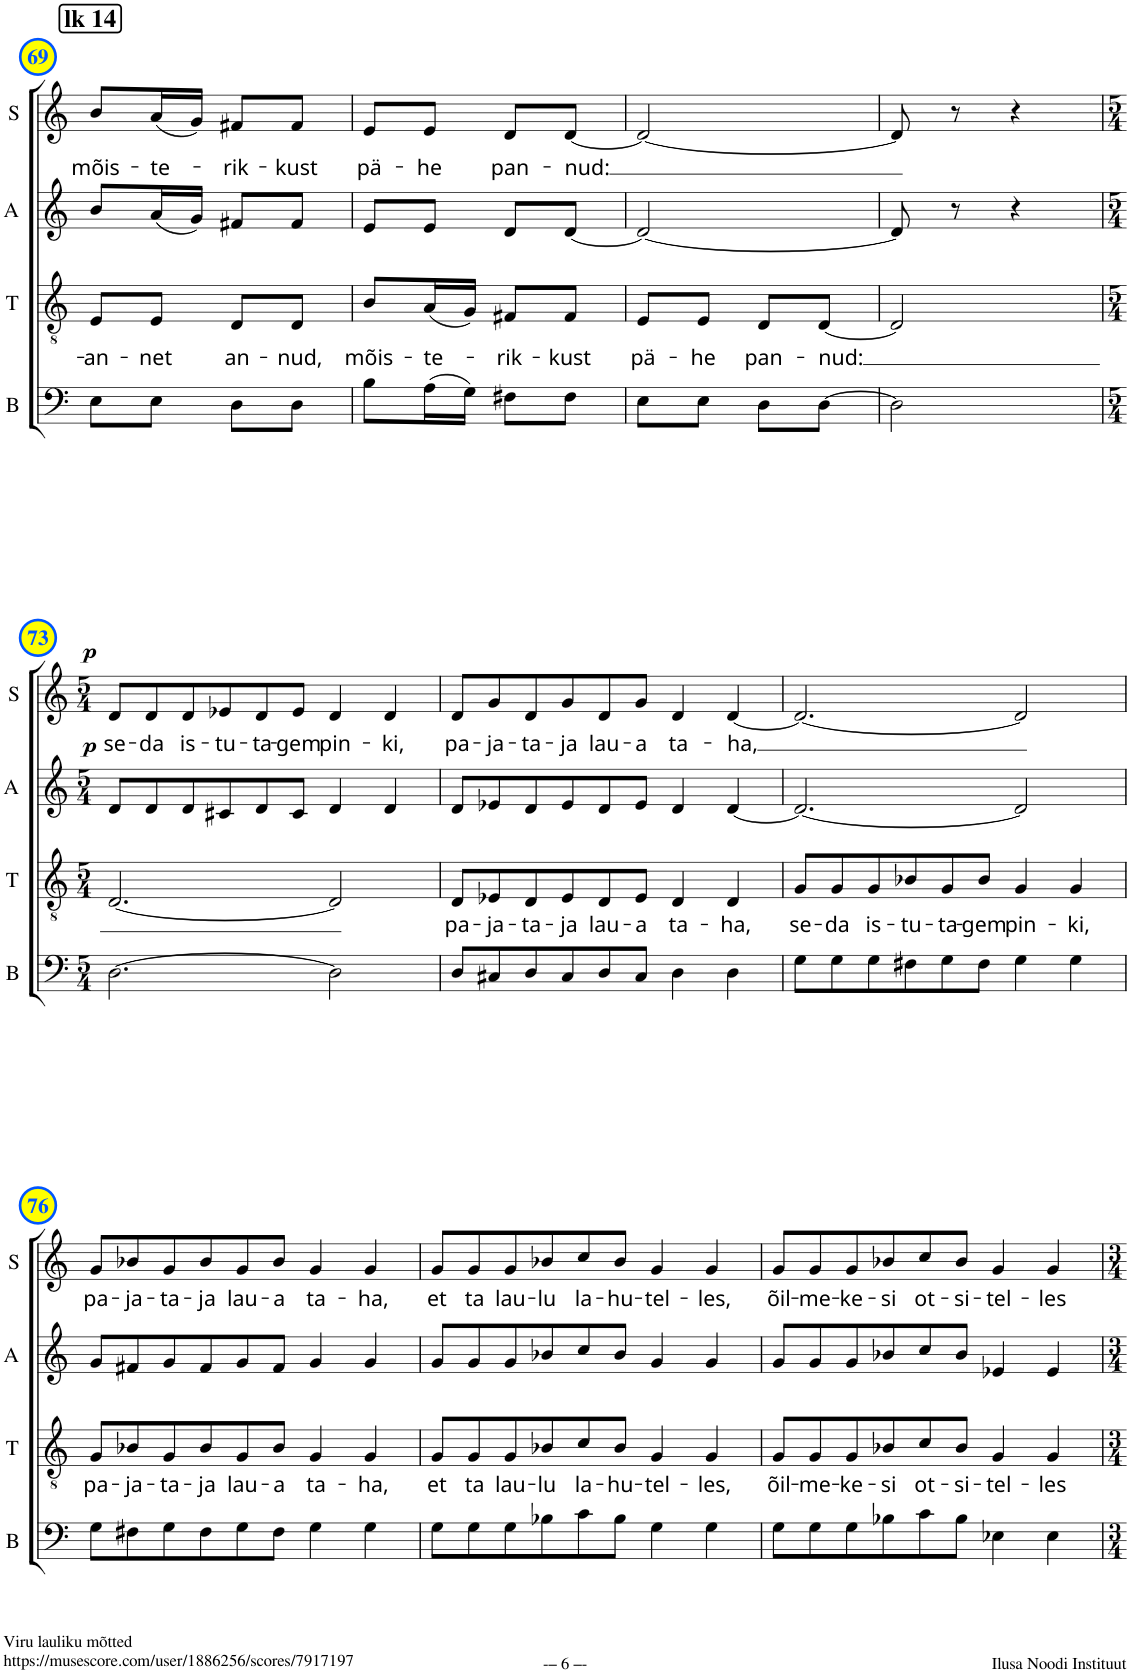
**kern	**text	**kern	**text	**kern	**text	**dynam	**kern	**text	**dynam
*part4	*part4	*part3	*part3	*part2	*part2	*part2	*part1	*part1	*part1
*staff4	*staff4	*staff3	*staff3	*staff2	*staff2	*staff2	*staff1	*staff1	*staff1
*I"B	*	*I"T	*	*I"A	*	*	*I"S	*	*
*I'B	*	*I'T	*	*I'A	*	*	*I'S	*	*
!!LO:PB:g=z
*clefF4	*	*clefGv2	*	*clefG2	*	*	*clefG2	*	*
*	*	*	*	*Trd1c2	*	*	*	*	*
*k[]	*	*k[]	*	*k[]	*	*	*k[]	*	*
*M2/4	*	*M2/4	*	*M2/4	*	*	*M2/4	*	*
!!LO:REH:place=s1:a:B:cj:fs=14:t=lk 14
=69	=69	=69	=69	=69	=69	=69	=69	=69	=69
!	!LO:LY:b	!	!LO:LY:b	!	!LO:LY:b	!	!	!LO:LY:b	!
8E\L	-an-	8E/L	-an-	8b/L	mõis-	.	8b/L	mõis-	.
!	!LO:LY:b	!	!LO:LY:b	!	!LO:LY:b	!	!	!LO:LY:b	!
8E\J	-net	8E/J	-net	(16a/L	-te-	.	(16a/L	-te-	.
.	.	.	.	16g/JJ)	.	.	16g/JJ)	.	.
!	!LO:LY:b	!	!LO:LY:b	!	!LO:LY:b	!	!	!LO:LY:b	!
8D\L	an-	8D/L	an-	8f#X/L	-rik-	.	8f#X/L	-rik-	.
!	!LO:LY:b	!	!LO:LY:b	!	!LO:LY:b	!	!	!LO:LY:b	!
8D\J	-nud,	8D/J	-nud,	8f#/J	-kust	.	8f#/J	-kust	.
=70	=70	=70	=70	=70	=70	=70	=70	=70	=70
!	!LO:LY:b	!	!LO:LY:b	!	!LO:LY:b	!	!	!LO:LY:b	!
8B\L	mõis-	8B/L	mõis-	8e/L	pä-	.	8e/L	pä-	.
!	!LO:LY:b	!	!LO:LY:b	!	!LO:LY:b	!	!	!LO:LY:b	!
(16A\L	-te-	(16A/L	-te-	8e/J	-he	.	8e/J	-he	.
16G\JJ)	.	16G/JJ)	.	.	.	.	.	.	.
!	!LO:LY:b	!	!LO:LY:b	!	!LO:LY:b	!	!	!LO:LY:b	!
8F#X\L	-rik-	8F#X/L	-rik-	8d/L	pan-	.	8d/L	pan-	.
!	!LO:LY:b	!	!LO:LY:b	!	!LO:LY:b	!	!	!LO:LY:b	!
8F#\J	-kust	8F#/J	-kust	[8d/J	-nud:	.	[8d/J	-nud:	.
=71	=71	=71	=71	=71	=71	=71	=71	=71	=71
!	!LO:LY:b	!	!LO:LY:b	!	!	!	!	!	!
8E\L	pä-	8E/L	pä-	2d/_	.	.	2d/_	.	.
!	!LO:LY:b	!	!LO:LY:b	!	!	!	!	!	!
8E\J	-he	8E/J	-he	.	.	.	.	.	.
!	!LO:LY:b	!	!LO:LY:b	!	!	!	!	!	!
8D\L	pan-	8D/L	pan-	.	.	.	.	.	.
!	!LO:LY:b	!	!LO:LY:b	!	!	!	!	!	!
[8D\J	-nud:	[8D/J	-nud:	.	.	.	.	.	.
=72	=72	=72	=72	=72	=72	=72	=72	=72	=72
2D\]	.	2D/]	.	8d/]	.	.	8d/]	.	.
.	.	.	.	8r	.	.	8r	.	.
.	.	.	.	4r	.	.	4r	.	.
!!LO:LB:g=z
=73	=73	=73	=73	=73	=73	=73	=73	=73	=73
*M5/4	*	*M5/4	*	*M5/4	*	*	*M5/4	*	*
!	!	!	!	!	!LO:LY:b	!LO:DY:a	!	!LO:LY:b	!LO:DY:a
[2.D\	.	[2.D/	.	8d/L	se-	p	8d/L	se-	p
!	!	!	!	!	!LO:LY:b	!	!	!LO:LY:b	!
.	.	.	.	8d/	-da	.	8d/	-da	.
!	!	!	!	!	!LO:LY:b	!	!	!LO:LY:b	!
.	.	.	.	8d/	is-	.	8d/	is-	.
!	!	!	!	!	!LO:LY:b	!	!	!LO:LY:b	!
.	.	.	.	8c#X/	-tu-	.	8e-X/	-tu-	.
!	!	!	!	!	!LO:LY:b	!	!	!LO:LY:b	!
.	.	.	.	8d/	-ta-	.	8d/	-ta-	.
!	!	!	!	!	!LO:LY:b	!	!	!LO:LY:b	!
.	.	.	.	8c#/J	-gem	.	8e-/J	-gem	.
!	!	!	!	!	!LO:LY:b	!	!	!LO:LY:b	!
2D\]	.	2D/]	.	4d/	pin-	.	4d/	pin-	.
!	!	!	!	!	!LO:LY:b	!	!	!LO:LY:b	!
.	.	.	.	4d/	-ki,	.	4d/	-ki,	.
=74	=74	=74	=74	=74	=74	=74	=74	=74	=74
!	!LO:LY:b	!	!LO:LY:b	!	!LO:LY:b	!	!	!LO:LY:b	!
8D/L	pa-	8D/L	pa-	8d/L	pa-	.	8d/L	pa-	.
!	!LO:LY:b	!	!LO:LY:b	!	!LO:LY:b	!	!	!LO:LY:b	!
8C#X/	-ja-	8E-X/	-ja-	8e-X/	-ja-	.	8g/	-ja-	.
!	!LO:LY:b	!	!LO:LY:b	!	!LO:LY:b	!	!	!LO:LY:b	!
8D/	-ta-	8D/	-ta-	8d/	-ta-	.	8d/	-ta-	.
!	!LO:LY:b	!	!LO:LY:b	!	!LO:LY:b	!	!	!LO:LY:b	!
8C#/	-ja	8E-/	-ja	8e-/	-ja	.	8g/	-ja	.
!	!LO:LY:b	!	!LO:LY:b	!	!LO:LY:b	!	!	!LO:LY:b	!
8D/	lau-	8D/	lau-	8d/	lau-	.	8d/	lau-	.
!	!LO:LY:b	!	!LO:LY:b	!	!LO:LY:b	!	!	!LO:LY:b	!
8C#/J	-a	8E-/J	-a	8e-/J	-a	.	8g/J	-a	.
!	!LO:LY:b	!	!LO:LY:b	!	!LO:LY:b	!	!	!LO:LY:b	!
4D\	ta-	4D/	ta-	4d/	ta-	.	4d/	ta-	.
!	!LO:LY:b	!	!LO:LY:b	!	!LO:LY:b	!	!	!LO:LY:b	!
4D\	-ha,	4D/	-ha,	[4d/	-ha,	.	[4d/	-ha,	.
=75	=75	=75	=75	=75	=75	=75	=75	=75	=75
!	!LO:LY:b	!	!LO:LY:b	!	!	!	!	!	!
8G\L	se-	8G/L	se-	2.d/_	.	.	2.d/_	.	.
!	!LO:LY:b	!	!LO:LY:b	!	!	!	!	!	!
8G\	-da	8G/	-da	.	.	.	.	.	.
!	!LO:LY:b	!	!LO:LY:b	!	!	!	!	!	!
8G\	is-	8G/	is-	.	.	.	.	.	.
!	!LO:LY:b	!	!LO:LY:b	!	!	!	!	!	!
8F#X\	-tu-	8B-X/	-tu-	.	.	.	.	.	.
!	!LO:LY:b	!	!LO:LY:b	!	!	!	!	!	!
8G\	-ta-	8G/	-ta-	.	.	.	.	.	.
!	!LO:LY:b	!	!LO:LY:b	!	!	!	!	!	!
8F#\J	-gem	8B-/J	-gem	.	.	.	.	.	.
!	!LO:LY:b	!	!LO:LY:b	!	!	!	!	!	!
4G\	pin-	4G/	pin-	2d/]	.	.	2d/]	.	.
!	!LO:LY:b	!	!LO:LY:b	!	!	!	!	!	!
4G\	-ki,	4G/	-ki,	.	.	.	.	.	.
!!LO:LB:g=z
=76	=76	=76	=76	=76	=76	=76	=76	=76	=76
!	!LO:LY:b	!	!LO:LY:b	!	!LO:LY:b	!	!	!LO:LY:b	!
8G\L	pa-	8G/L	pa-	8g/L	pa-	.	8g/L	pa-	.
!	!LO:LY:b	!	!LO:LY:b	!	!LO:LY:b	!	!	!LO:LY:b	!
8F#X\	-ja-	8B-X/	-ja-	8f#X/	-ja-	.	8b-X/	-ja-	.
!	!LO:LY:b	!	!LO:LY:b	!	!LO:LY:b	!	!	!LO:LY:b	!
8G\	-ta-	8G/	-ta-	8g/	-ta-	.	8g/	-ta-	.
!	!LO:LY:b	!	!LO:LY:b	!	!LO:LY:b	!	!	!LO:LY:b	!
8F#\	-ja	8B-/	-ja	8f#/	-ja	.	8b-/	-ja	.
!	!LO:LY:b	!	!LO:LY:b	!	!LO:LY:b	!	!	!LO:LY:b	!
8G\	lau-	8G/	lau-	8g/	lau-	.	8g/	lau-	.
!	!LO:LY:b	!	!LO:LY:b	!	!LO:LY:b	!	!	!LO:LY:b	!
8F#\J	-a	8B-/J	-a	8f#/J	-a	.	8b-/J	-a	.
!	!LO:LY:b	!	!LO:LY:b	!	!LO:LY:b	!	!	!LO:LY:b	!
4G\	ta-	4G/	ta-	4g/	ta-	.	4g/	ta-	.
!	!LO:LY:b	!	!LO:LY:b	!	!LO:LY:b	!	!	!LO:LY:b	!
4G\	-ha,	4G/	-ha,	4g/	-ha,	.	4g/	-ha,	.
=77	=77	=77	=77	=77	=77	=77	=77	=77	=77
!	!LO:LY:b	!	!LO:LY:b	!	!LO:LY:b	!	!	!LO:LY:b	!
8G\L	et	8G/L	et	8g/L	et	.	8g/L	et	.
!	!LO:LY:b	!	!LO:LY:b	!	!LO:LY:b	!	!	!LO:LY:b	!
8G\	ta	8G/	ta	8g/	ta	.	8g/	ta	.
!	!LO:LY:b	!	!LO:LY:b	!	!LO:LY:b	!	!	!LO:LY:b	!
8G\	lau-	8G/	lau-	8g/	lau-	.	8g/	lau-	.
!	!LO:LY:b	!	!LO:LY:b	!	!LO:LY:b	!	!	!LO:LY:b	!
8B-X\	-lu	8B-X/	-lu	8b-X/	-lu	.	8b-X/	-lu	.
!	!LO:LY:b	!	!LO:LY:b	!	!LO:LY:b	!	!	!LO:LY:b	!
8c\	la-	8c/	la-	8cc/	la-	.	8cc/	la-	.
!	!LO:LY:b	!	!LO:LY:b	!	!LO:LY:b	!	!	!LO:LY:b	!
8B-\J	-hu-	8B-/J	-hu-	8b-/J	-hu-	.	8b-/J	-hu-	.
!	!LO:LY:b	!	!LO:LY:b	!	!LO:LY:b	!	!	!LO:LY:b	!
4G\	-tel-	4G/	-tel-	4g/	-tel-	.	4g/	-tel-	.
!	!LO:LY:b	!	!LO:LY:b	!	!LO:LY:b	!	!	!LO:LY:b	!
4G\	-les,	4G/	-les,	4g/	-les,	.	4g/	-les,	.
=78	=78	=78	=78	=78	=78	=78	=78	=78	=78
!	!LO:LY:b	!	!LO:LY:b	!	!LO:LY:b	!	!	!LO:LY:b	!
8G\L	õil-	8G/L	õil-	8g/L	õil-	.	8g/L	õil-	.
!	!LO:LY:b	!	!LO:LY:b	!	!LO:LY:b	!	!	!LO:LY:b	!
8G\	-me-	8G/	-me-	8g/	-me-	.	8g/	-me-	.
!	!LO:LY:b	!	!LO:LY:b	!	!LO:LY:b	!	!	!LO:LY:b	!
8G\	-ke-	8G/	-ke-	8g/	-ke-	.	8g/	-ke-	.
!	!LO:LY:b	!	!LO:LY:b	!	!LO:LY:b	!	!	!LO:LY:b	!
8B-X\	-si	8B-X/	-si	8b-X/	-si	.	8b-X/	-si	.
!	!LO:LY:b	!	!LO:LY:b	!	!LO:LY:b	!	!	!LO:LY:b	!
8c\	ot-	8c/	ot-	8cc/	ot-	.	8cc/	ot-	.
!	!LO:LY:b	!	!LO:LY:b	!	!LO:LY:b	!	!	!LO:LY:b	!
8B-\J	-si-	8B-/J	-si-	8b-/J	-si-	.	8b-/J	-si-	.
!	!LO:LY:b	!	!LO:LY:b	!	!LO:LY:b	!	!	!LO:LY:b	!
4E-X\	-tel-	4G/	-tel-	4e-X/	-tel-	.	4g/	-tel-	.
!	!LO:LY:b	!	!LO:LY:b	!	!LO:LY:b	!	!	!LO:LY:b	!
4E-\	-les	4G/	-les	4e-/	-les	.	4g/	-les	.
=	=	=	=	=	=	=	=	=	=
*-	*-	*-	*-	*-	*-	*-	*-	*-	*-
